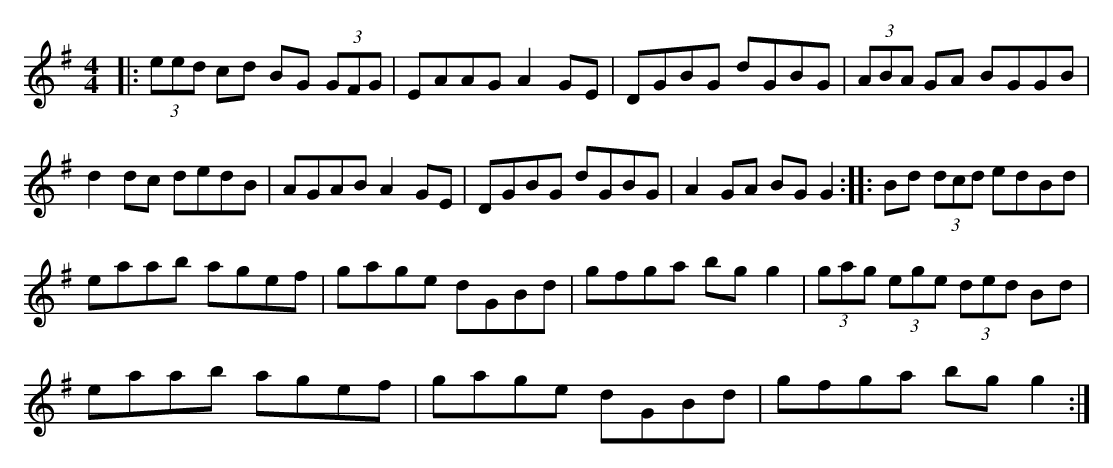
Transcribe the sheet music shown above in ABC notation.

X:1
M:4/4
K:G
|:(3eed cd BG (3GFG|EAAG A2 GE|DGBG dGBG|(3ABA GA BGGB|
d2 dc dedB|AGAB A2 GE|DGBG dGBG|A2 GA BG G2:|:Bd (3dcd edBd|
eaab agef|gage dGBd|gfga bg g2|(3gag (3ege (3ded Bd|
eaab agef|gage dGBd|gfga bg g2:|
